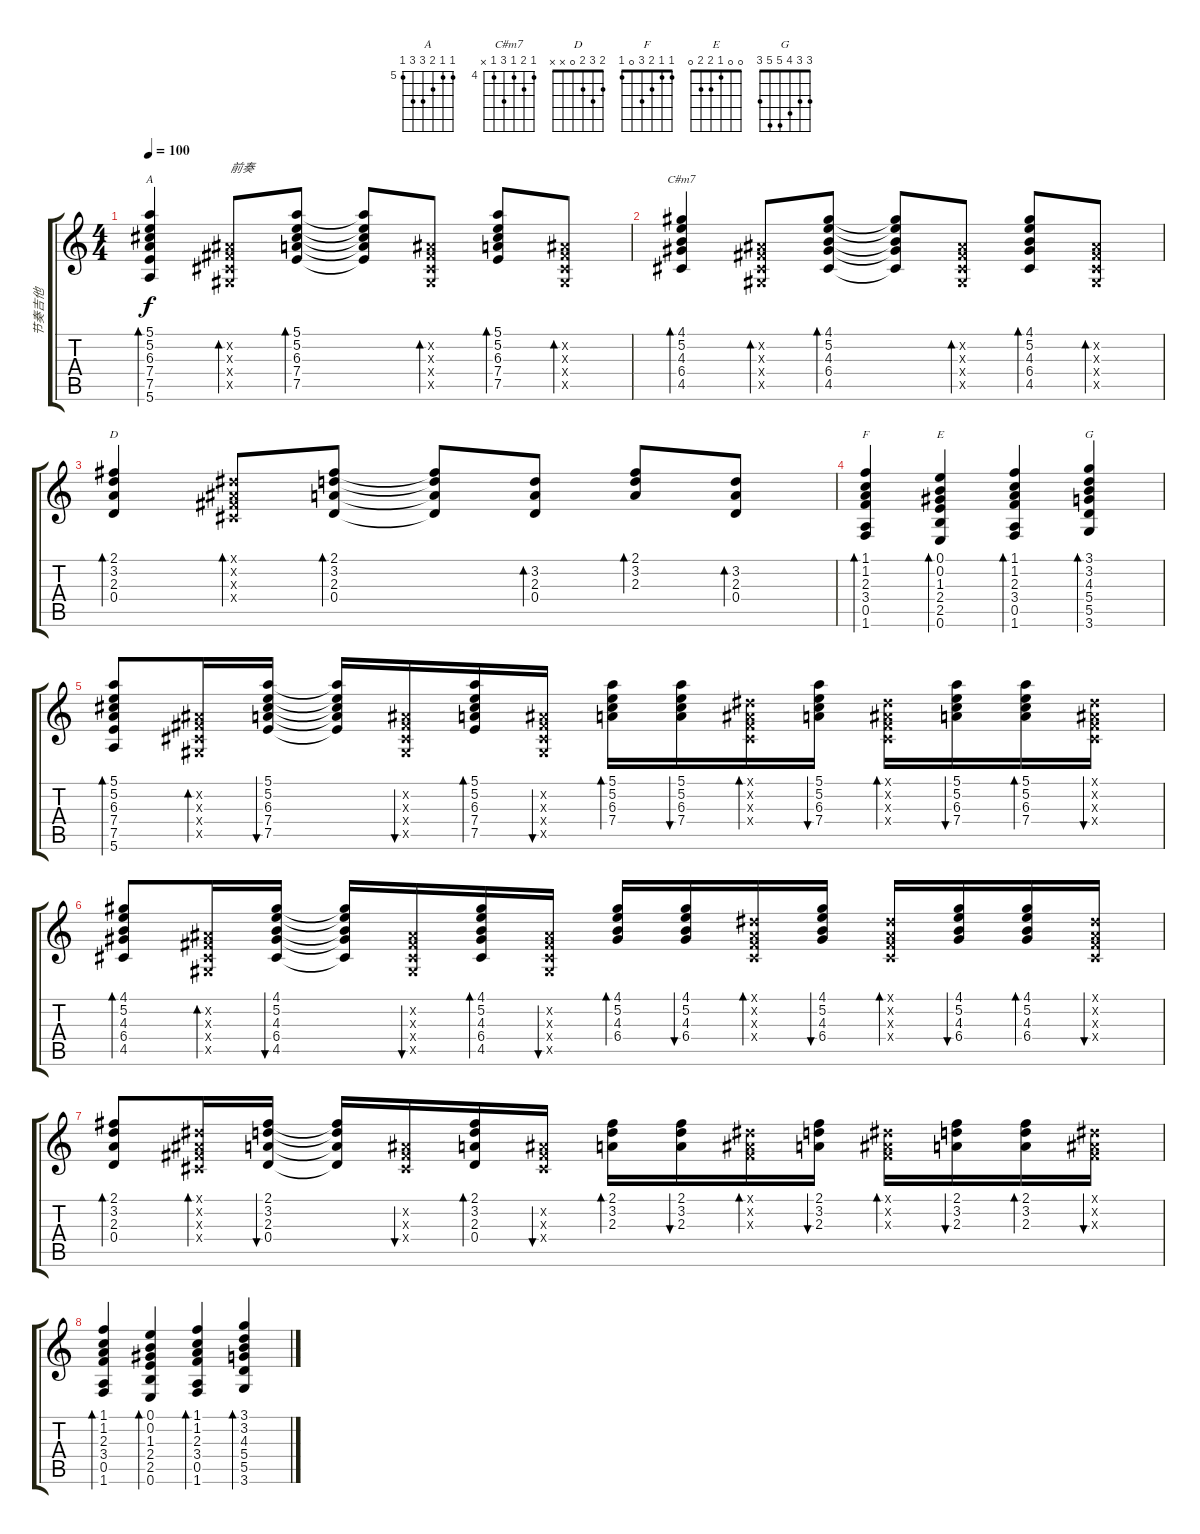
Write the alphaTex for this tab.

\track ("节奏吉他" "节奏吉他") {instrument acousticguitarnylon}
\staff {score tabs}
\tuning (E4 B3 G3 D3 A2 E2) {hide}
\chord ("A" 5 5 6 7 7 5) {firstfret 5}
\chord ("C#m7" 4 5 4 6 4 x) {firstfret 4}
\chord ("D" 2 3 2 0 x x)
\chord ("F" 1 1 2 3 0 1)
\chord ("E" 0 0 1 2 2 0)
\chord ("G" 3 3 4 5 5 3)
\ts (4 4)
\tempo 100
\clef g2
\ks c
(5.1 5.2 6.3 7.4 7.5 5.6).4{bd 30 ch "A" dy f instrument acousticguitarnylon} (-1.2{x} -1.3{x} -1.4{x} -1.5{x}).8{bd 30 txt "前奏"} (5.1 5.2 6.3 7.4 7.5).8{bd 30} (5.1{t} 5.2{t} 6.3{t} 7.4{t} 7.5{t}).8 (-1.2{x} -1.3{x} -1.4{x} -1.5{x}).8{bd 30} (5.1 5.2 6.3 7.4 7.5).8{bd 30} (-1.2{x} -1.3{x} -1.4{x} -1.5{x}).8{bd 30} |
(4.1 5.2 4.3 6.4 4.5).4{bd 30 ch "C#m7"} (-1.2{x} -1.3{x} -1.4{x} -1.5{x}).8{bd 30} (4.1 5.2 4.3 6.4 4.5).8{bd 30} (4.1{t} 5.2{t} 4.3{t} 6.4{t} 4.5{t}).8 (-1.2{x} -1.3{x} -1.4{x} -1.5{x}).8{bd 30} (4.1 5.2 4.3 6.4 4.5).8{bd 30} (-1.2{x} -1.3{x} -1.4{x} -1.5{x}).8{bd 30} |
(2.1 3.2 2.3 0.4).4{bd 30 ch "D"} (-1.1{x} -1.2{x} -1.3{x} -1.4{x}).8{bd 30} (2.1 3.2 2.3 0.4).8{bd 30} (2.1{t} 3.2{t} 2.3{t} 0.4{t}).8 (3.2 2.3 0.4).8{bd 30} (2.1 3.2 2.3).8{bd 30} (3.2 2.3 0.4).8{bd 30} |
(1.1 1.2 2.3 3.4 0.5 1.6).4{bd 30 ch "F"} (0.1 0.2 1.3 2.4 2.5 0.6).4{bd 30 ch "E"} (1.1 1.2 2.3 3.4 0.5 1.6).4{bd 30} (3.1 3.2 4.3 5.4 5.5 3.6).4{bd 30 ch "G"} |
(5.1 5.2 6.3 7.4 7.5 5.6).8{bd 30} (-1.2{x} -1.3{x} -1.4{x} -1.5{x}).16{bd 30} (5.1 5.2 6.3 7.4 7.5).16{bu 30} (5.1{t} 5.2{t} 6.3{t} 7.4{t} 7.5{t}).16 (-1.2{x} -1.3{x} -1.4{x} -1.5{x}).16{bu 30} (5.1 5.2 6.3 7.4 7.5).16{bd 30} (-1.2{x} -1.3{x} -1.4{x} -1.5{x}).16{bu 30} (5.1 5.2 6.3 7.4).16{bd 30} (5.1 5.2 6.3 7.4).16{bu 30} (-1.1{x} -1.2{x} -1.3{x} -1.4{x}).16{bd 30} (5.1 5.2 6.3 7.4).16{bu 30} (-1.1{x} -1.2{x} -1.3{x} -1.4{x}).16{bd 30} (5.1 5.2 6.3 7.4).16{bu 30} (5.1 5.2 6.3 7.4).16{bd 30} (-1.1{x} -1.2{x} -1.3{x} -1.4{x}).16{bu 30} |
(4.1 5.2 4.3 6.4 4.5).8{bd 30} (-1.2{x} -1.3{x} -1.4{x} -1.5{x}).16{bd 30} (4.1 5.2 4.3 6.4 4.5).16{bu 30} (4.1{t} 5.2{t} 4.3{t} 6.4{t} 4.5{t}).16 (-1.2{x} -1.3{x} -1.4{x} -1.5{x}).16{bu 30} (4.1 5.2 4.3 6.4 4.5).16{bd 30} (-1.2{x} -1.3{x} -1.4{x} -1.5{x}).16{bu 30} (4.1 5.2 4.3 6.4).16{bd 30} (4.1 5.2 4.3 6.4).16{bu 30} (-1.1{x} -1.2{x} -1.3{x} -1.4{x}).16{bd 30} (4.1 5.2 4.3 6.4).16{bu 30} (-1.1{x} -1.2{x} -1.3{x} -1.4{x}).16{bd 30} (4.1 5.2 4.3 6.4).16{bu 30} (4.1 5.2 4.3 6.4).16{bd 30} (-1.1{x} -1.2{x} -1.3{x} -1.4{x}).16{bu 30} |
(2.1 3.2 2.3 0.4).8{bd 30} (-1.1{x} -1.2{x} -1.3{x} -1.4{x}).16{bd 30} (2.1 3.2 2.3 0.4).16{bu 30} (2.1{t} 3.2{t} 2.3{t} 0.4{t}).16 (-1.2{x} -1.3{x} -1.4{x}).16{bu 30} (2.1 3.2 2.3 0.4).16{bd 30} (-1.2{x} -1.3{x} -1.4{x}).16{bu 30} (2.1 3.2 2.3).16{bd 30} (2.1 3.2 2.3).16{bu 30} (-1.1{x} -1.2{x} -1.3{x}).16{bd 30} (2.1 3.2 2.3).16{bu 30} (-1.1{x} -1.2{x} -1.3{x}).16{bd 30} (2.1 3.2 2.3).16{bu 30} (2.1 3.2 2.3).16{bd 30} (-1.1{x} -1.2{x} -1.3{x}).16{bu 30} |
(1.1 1.2 2.3 3.4 0.5 1.6).4{bd 30} (0.1 0.2 1.3 2.4 2.5 0.6).4{bd 30} (1.1 1.2 2.3 3.4 0.5 1.6).4{bd 30} (3.1 3.2 4.3 5.4 5.5 3.6).4{bd 30}
